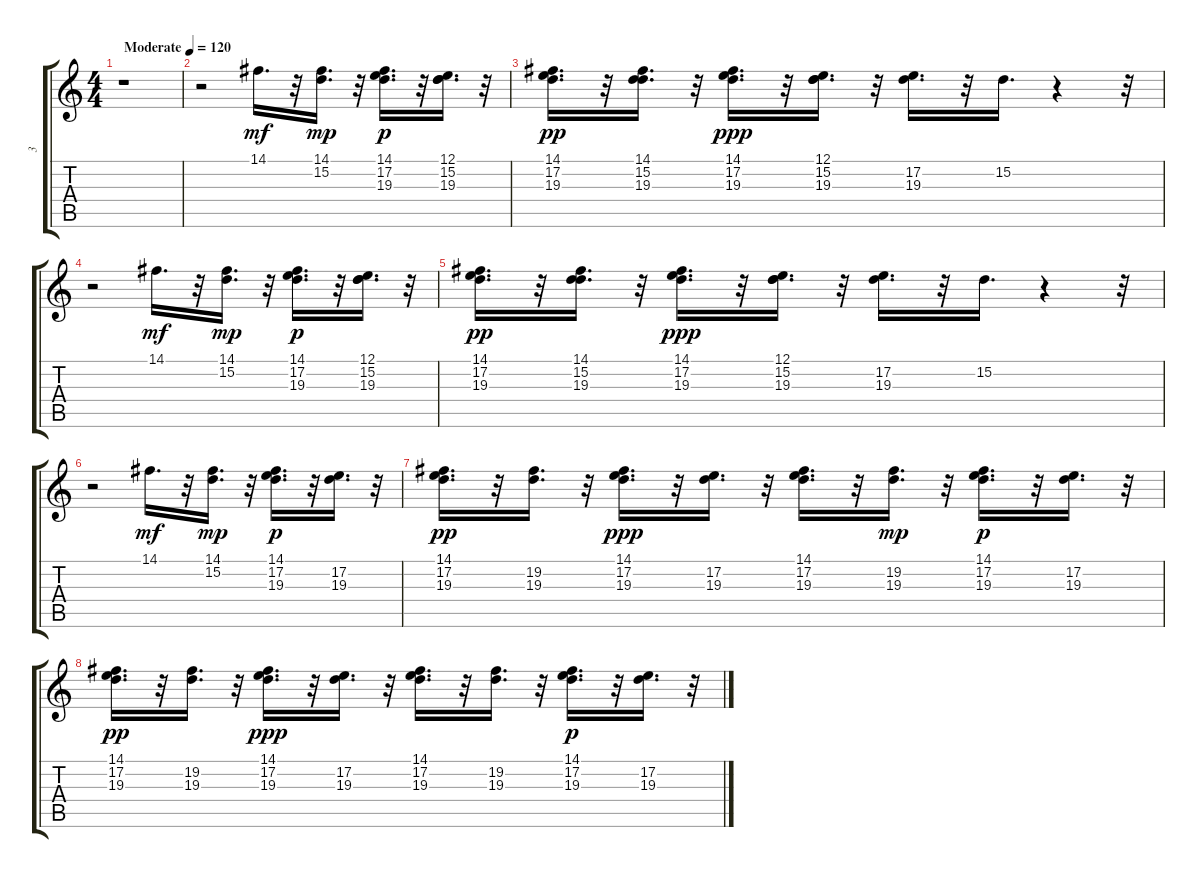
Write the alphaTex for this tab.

\track ("3" "3") {instrument piccolo}
\staff {score tabs}
\tuning (E4 B3 G3 D3 A2 E2) {hide}
\ts (4 4)
\tempo (120 "Moderate")
\clef g2
\ks c
r.1{dy mf instrument piccolo} |
r.2 14.1.16{d} r.32 (14.1 15.2).16{d dy mp} r.32 (14.1 17.2 19.3).16{d dy p} r.32 (12.1 15.2 19.3).16{d} r.32 |
(14.1 17.2 19.3).16{d dy pp} r.32 (14.1 15.2 19.3).16{d} r.32 (14.1 17.2 19.3).16{d dy ppp} r.32 (12.1 15.2 19.3).16{d} r.32 (17.2 19.3).16{d} r.32 15.2.16{d} r.4 r.32 |
r.2 14.1.16{d dy mf} r.32 (14.1 15.2).16{d dy mp} r.32 (14.1 17.2 19.3).16{d dy p} r.32 (12.1 15.2 19.3).16{d} r.32 |
(14.1 17.2 19.3).16{d dy pp} r.32 (14.1 15.2 19.3).16{d} r.32 (14.1 17.2 19.3).16{d dy ppp} r.32 (12.1 15.2 19.3).16{d} r.32 (17.2 19.3).16{d} r.32 15.2.16{d} r.4 r.32 |
r.2 14.1.16{d dy mf} r.32 (14.1 15.2).16{d dy mp} r.32 (14.1 17.2 19.3).16{d dy p} r.32 (17.2 19.3).16{d} r.32 |
(14.1 17.2 19.3).16{d dy pp} r.32 (19.2 19.3).16{d} r.32 (14.1 17.2 19.3).16{d dy ppp} r.32 (17.2 19.3).16{d} r.32 (14.1 17.2 19.3).16{d} r.32 (19.2 19.3).16{d dy mp} r.32 (14.1 17.2 19.3).16{d dy p} r.32 (17.2 19.3).16{d} r.32 |
(14.1 17.2 19.3).16{d dy pp} r.32 (19.2 19.3).16{d} r.32 (14.1 17.2 19.3).16{d dy ppp} r.32 (17.2 19.3).16{d} r.32 (14.1 17.2 19.3).16{d} r.32 (19.2 19.3).16{d} r.32 (14.1 17.2 19.3).16{d dy p} r.32 (17.2 19.3).16{d} r.32
